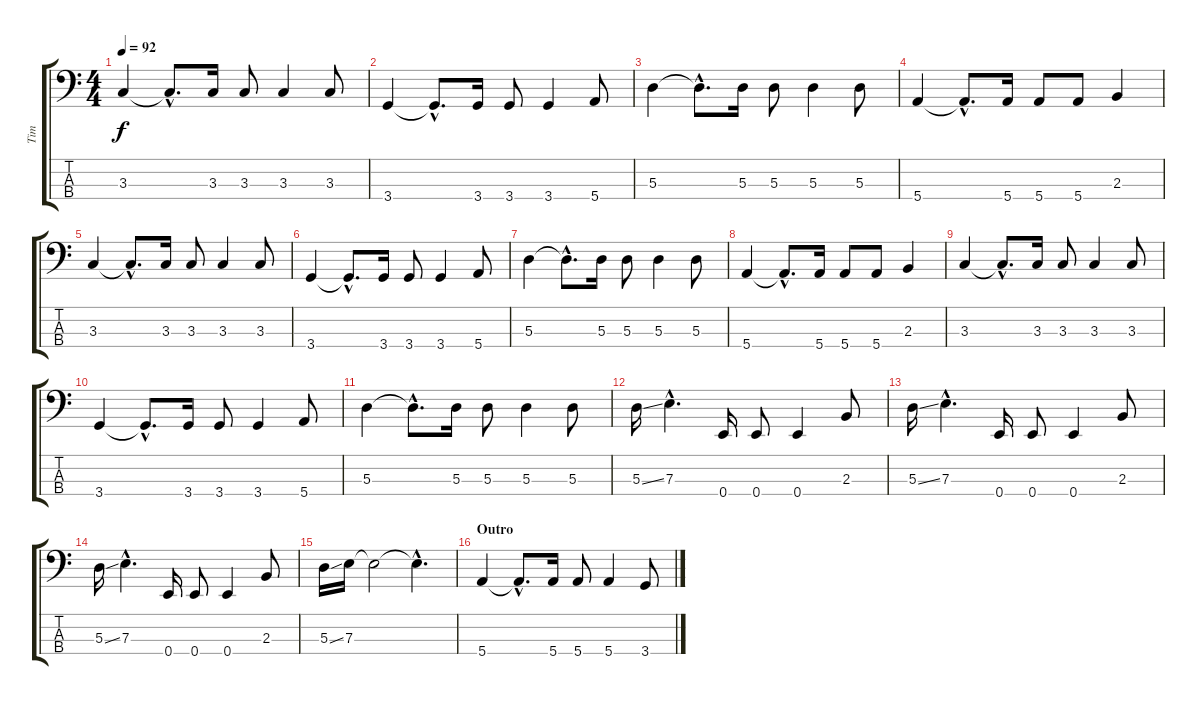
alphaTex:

\track ("Tim" "Tim") {instrument electricbassfinger}
\staff {score tabs}
\tuning (G2 D2 A1 E1) {hide}
\ts (4 4)
\tempo 92
\clef f4
\ks c
3.3.4{dy f} 3.3{hac t}.8{d} 3.3.16 3.3.8 3.3.4 3.3.8 |
3.4.4 3.4{hac t}.8{d} 3.4.16 3.4.8 3.4.4 5.4.8 |
5.3.4 5.3{hac t}.8{d} 5.3.16 5.3.8 5.3.4 5.3.8 |
5.4.4 5.4{hac t}.8{d} 5.4.16 5.4.8 5.4.8 2.3.4 |
3.3.4 3.3{hac t}.8{d} 3.3.16 3.3.8 3.3.4 3.3.8 |
3.4.4 3.4{hac t}.8{d} 3.4.16 3.4.8 3.4.4 5.4.8 |
5.3.4 5.3{hac t}.8{d} 5.3.16 5.3.8 5.3.4 5.3.8 |
5.4.4 5.4{hac t}.8{d} 5.4.16 5.4.8 5.4.8 2.3.4 |
3.3.4 3.3{hac t}.8{d} 3.3.16 3.3.8 3.3.4 3.3.8 |
3.4.4 3.4{hac t}.8{d} 3.4.16 3.4.8 3.4.4 5.4.8 |
5.3.4 5.3{hac t}.8{d} 5.3.16 5.3.8 5.3.4 5.3.8 |
5.3{ss}.16 7.3{hac}.4{d} 0.4.16 0.4.8 0.4.4 2.3.8 |
5.3{ss}.16 7.3{hac}.4{d} 0.4.16 0.4.8 0.4.4 2.3.8 |
5.3{ss}.16 7.3{hac}.4{d} 0.4.16 0.4.8 0.4.4 2.3.8 |
5.3{ss}.16 7.3.16 7.3{t}.2 7.3{hac t}.4{d} |
\section ("" "Outro")
5.4.4 5.4{hac t}.8{d} 5.4.16 5.4.8 5.4.4 3.4.8
